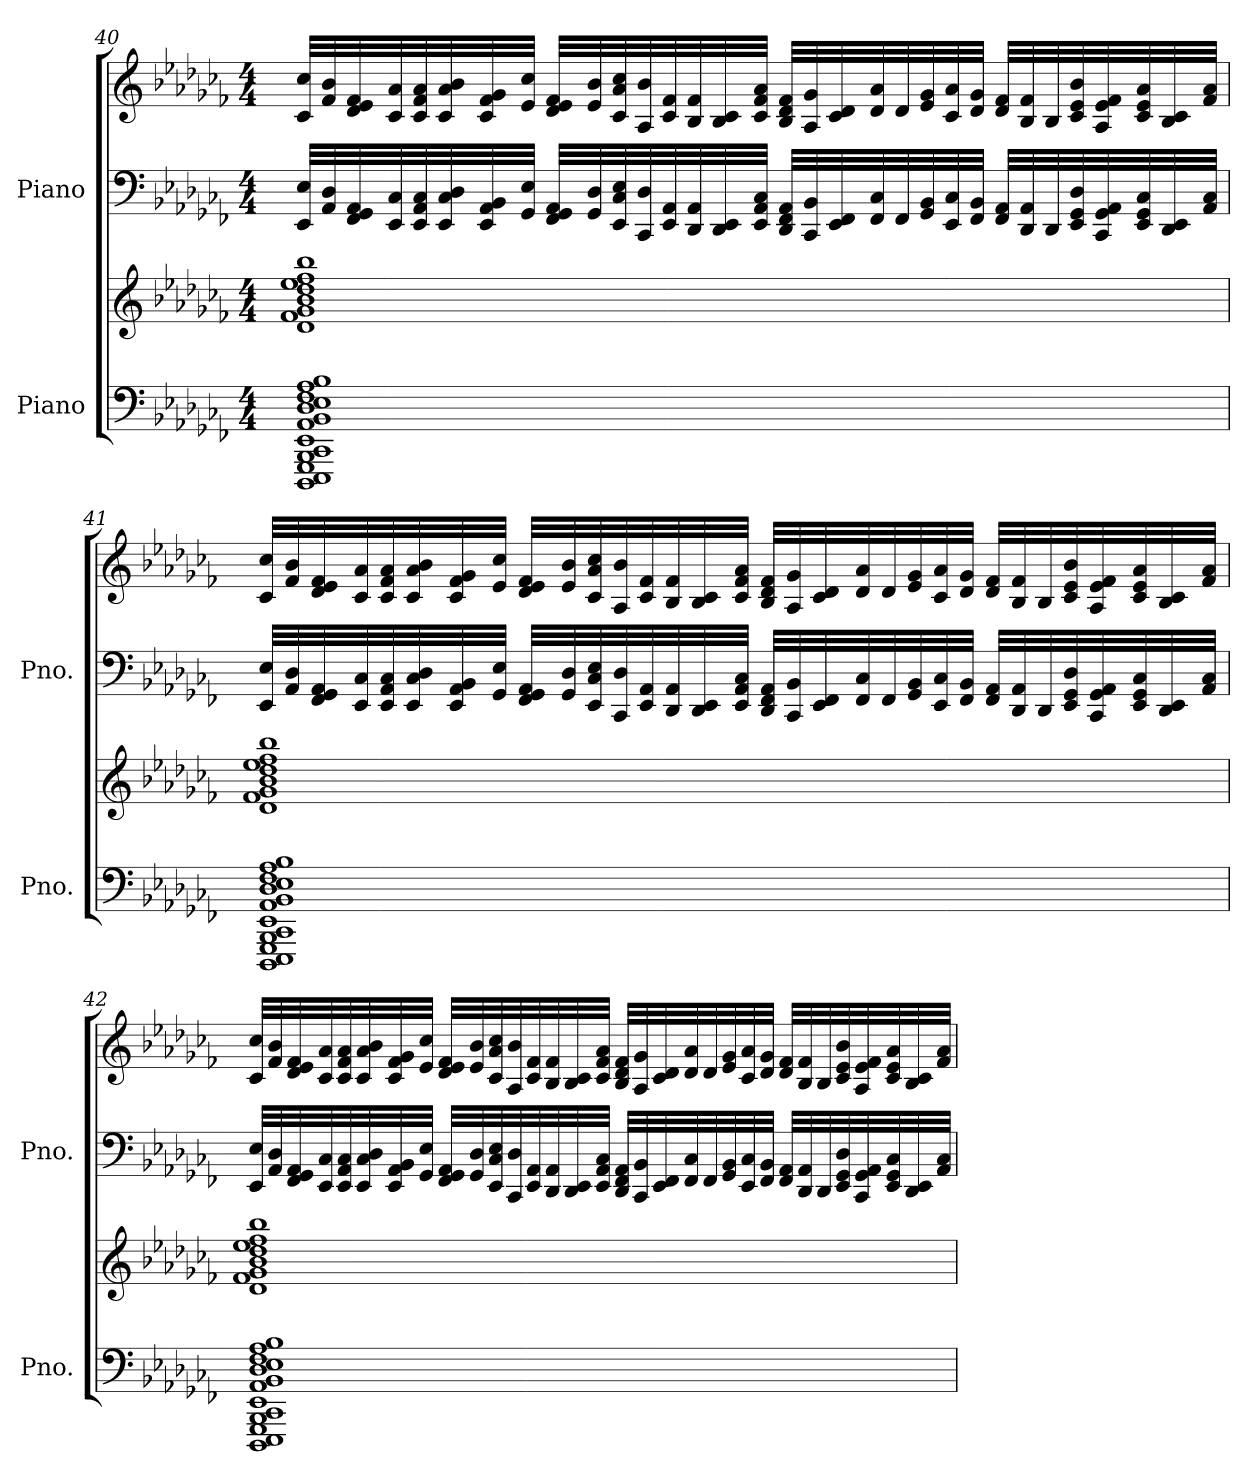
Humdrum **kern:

**kern	**kern	**kern	**kern
*part2	*part2	*part1	*part1
*staff4	*staff3	*staff2	*staff1
*I"Piano	*	*I"Piano	*
*I'Pno.	*	*I'Pno.	*
!!LO:LB:g=z
*clefF4	*clefG2	*clefF4	*clefG2
*ITrd14c24	*ITrd14c24	*ITrd-21c-36	*ITrd-21c-36
*k[b-e-a-d-g-c-f-]	*k[b-e-a-d-g-c-f-]	*k[b-e-a-d-g-c-f-]	*k[b-e-a-d-g-c-f-]
*M4/4	*M4/4	*M4/4	*M4/4
=40	=40	=40	=40
1DDDDD- 1EEEEE- 1GGGGG- 1BBBBB- 1CCCC- 1EEEE- 1AAAA- 1BBBB- 1DDD- 1EEE- 1FFF- 1AAA- 1BBB-	1DD- 1FF- 1GG- 1BB- 1D- 1E- 1F- 1B-	32ee-/ 32eee-/LLL	32cccc-/ 32ccccc-/LLL
.	.	32aa-/ 32ddd-/	32ffff-/ 32bbbb-/
.	.	32ff-/ 32gg-/ 32aa-/	32dddd-/ 32eeee-/ 32ffff-/
.	.	32ee-/ 32ccc-/	32cccc-/ 32aaaa-/
.	.	32ee-/ 32aa-/ 32ccc-/	32cccc-/ 32ffff-/ 32aaaa-/
.	.	32ee-/ 32ccc-/ 32ddd-/	32cccc-/ 32aaaa-/ 32bbbb-/
.	.	32ee-/ 32aa-/ 32bb-/	32cccc-/ 32ffff-/ 32gggg-/
.	.	32gg-/ 32eee-/JJJ	32eeee-/ 32ccccc-/JJJ
.	.	32ff-/ 32gg-/ 32aa-/LLL	32dddd-/ 32eeee-/ 32ffff-/LLL
.	.	32gg-/ 32ddd-/	32eeee-/ 32bbbb-/
.	.	32ee-/ 32ccc-/ 32eee-/	32cccc-/ 32aaaa-/ 32ccccc-/
.	.	32cc-/ 32ddd-/	32aaa-/ 32bbbb-/
.	.	32ee-/ 32aa-/	32cccc-/ 32ffff-/
.	.	32dd-/ 32aa-/	32bbb-/ 32ffff-/
.	.	32dd-/ 32ee-/	32bbb-/ 32cccc-/
.	.	32ee-/ 32aa-/ 32ccc-/JJJ	32cccc-/ 32ffff-/ 32aaaa-/JJJ
.	.	32dd-/ 32ff-/ 32aa-/LLL	32bbb-/ 32dddd-/ 32ffff-/LLL
.	.	32cc-/ 32bb-/	32aaa-/ 32gggg-/
.	.	32ee-/ 32ff-/	32cccc-/ 32dddd-/
.	.	32ff-/ 32ccc-/	32dddd-/ 32aaaa-/
.	.	32ff-/	32dddd-/
.	.	32gg-/ 32bb-/	32eeee-/ 32gggg-/
.	.	32ee-/ 32ccc-/	32cccc-/ 32aaaa-/
.	.	32ff-/ 32bb-/JJJ	32dddd-/ 32gggg-/JJJ
.	.	32ff-/ 32aa-/LLL	32dddd-/ 32ffff-/LLL
.	.	32dd-/ 32aa-/	32bbb-/ 32ffff-/
.	.	32dd-/	32bbb-/
.	.	32ee-/ 32gg-/ 32ddd-/	32cccc-/ 32eeee-/ 32bbbb-/
.	.	32cc-/ 32gg-/ 32aa-/	32aaa-/ 32eeee-/ 32ffff-/
.	.	32ee-/ 32gg-/ 32ccc-/	32cccc-/ 32eeee-/ 32aaaa-/
.	.	32dd-/ 32ee-/	32bbb-/ 32cccc-/
.	.	32aa-/ 32ccc-/JJJ	32ffff-/ 32aaaa-/JJJ
!!LO:LB:g=z
=41	=41	=41	=41
1DDDDD- 1EEEEE- 1GGGGG- 1BBBBB- 1CCCC- 1EEEE- 1AAAA- 1BBBB- 1DDD- 1EEE- 1FFF- 1AAA- 1BBB-	1DD- 1FF- 1GG- 1BB- 1D- 1E- 1F- 1B-	32ee-/ 32eee-/LLL	32cccc-/ 32ccccc-/LLL
.	.	32aa-/ 32ddd-/	32ffff-/ 32bbbb-/
.	.	32ff-/ 32gg-/ 32aa-/	32dddd-/ 32eeee-/ 32ffff-/
.	.	32ee-/ 32ccc-/	32cccc-/ 32aaaa-/
.	.	32ee-/ 32aa-/ 32ccc-/	32cccc-/ 32ffff-/ 32aaaa-/
.	.	32ee-/ 32ccc-/ 32ddd-/	32cccc-/ 32aaaa-/ 32bbbb-/
.	.	32ee-/ 32aa-/ 32bb-/	32cccc-/ 32ffff-/ 32gggg-/
.	.	32gg-/ 32eee-/JJJ	32eeee-/ 32ccccc-/JJJ
.	.	32ff-/ 32gg-/ 32aa-/LLL	32dddd-/ 32eeee-/ 32ffff-/LLL
.	.	32gg-/ 32ddd-/	32eeee-/ 32bbbb-/
.	.	32ee-/ 32ccc-/ 32eee-/	32cccc-/ 32aaaa-/ 32ccccc-/
.	.	32cc-/ 32ddd-/	32aaa-/ 32bbbb-/
.	.	32ee-/ 32aa-/	32cccc-/ 32ffff-/
.	.	32dd-/ 32aa-/	32bbb-/ 32ffff-/
.	.	32dd-/ 32ee-/	32bbb-/ 32cccc-/
.	.	32ee-/ 32aa-/ 32ccc-/JJJ	32cccc-/ 32ffff-/ 32aaaa-/JJJ
.	.	32dd-/ 32ff-/ 32aa-/LLL	32bbb-/ 32dddd-/ 32ffff-/LLL
.	.	32cc-/ 32bb-/	32aaa-/ 32gggg-/
.	.	32ee-/ 32ff-/	32cccc-/ 32dddd-/
.	.	32ff-/ 32ccc-/	32dddd-/ 32aaaa-/
.	.	32ff-/	32dddd-/
.	.	32gg-/ 32bb-/	32eeee-/ 32gggg-/
.	.	32ee-/ 32ccc-/	32cccc-/ 32aaaa-/
.	.	32ff-/ 32bb-/JJJ	32dddd-/ 32gggg-/JJJ
.	.	32ff-/ 32aa-/LLL	32dddd-/ 32ffff-/LLL
.	.	32dd-/ 32aa-/	32bbb-/ 32ffff-/
.	.	32dd-/	32bbb-/
.	.	32ee-/ 32gg-/ 32ddd-/	32cccc-/ 32eeee-/ 32bbbb-/
.	.	32cc-/ 32gg-/ 32aa-/	32aaa-/ 32eeee-/ 32ffff-/
.	.	32ee-/ 32gg-/ 32ccc-/	32cccc-/ 32eeee-/ 32aaaa-/
.	.	32dd-/ 32ee-/	32bbb-/ 32cccc-/
.	.	32aa-/ 32ccc-/JJJ	32ffff-/ 32aaaa-/JJJ
!!LO:PB:g=z
=42	=42	=42	=42
1DDDDD- 1EEEEE- 1GGGGG- 1BBBBB- 1CCCC- 1EEEE- 1AAAA- 1BBBB- 1DDD- 1EEE- 1FFF- 1AAA- 1BBB-	1DD- 1FF- 1GG- 1BB- 1D- 1E- 1F- 1B-	32ee-/ 32eee-/LLL	32cccc-/ 32ccccc-/LLL
.	.	32aa-/ 32ddd-/	32ffff-/ 32bbbb-/
.	.	32ff-/ 32gg-/ 32aa-/	32dddd-/ 32eeee-/ 32ffff-/
.	.	32ee-/ 32ccc-/	32cccc-/ 32aaaa-/
.	.	32ee-/ 32aa-/ 32ccc-/	32cccc-/ 32ffff-/ 32aaaa-/
.	.	32ee-/ 32ccc-/ 32ddd-/	32cccc-/ 32aaaa-/ 32bbbb-/
.	.	32ee-/ 32aa-/ 32bb-/	32cccc-/ 32ffff-/ 32gggg-/
.	.	32gg-/ 32eee-/JJJ	32eeee-/ 32ccccc-/JJJ
.	.	32ff-/ 32gg-/ 32aa-/LLL	32dddd-/ 32eeee-/ 32ffff-/LLL
.	.	32gg-/ 32ddd-/	32eeee-/ 32bbbb-/
.	.	32ee-/ 32ccc-/ 32eee-/	32cccc-/ 32aaaa-/ 32ccccc-/
.	.	32cc-/ 32ddd-/	32aaa-/ 32bbbb-/
.	.	32ee-/ 32aa-/	32cccc-/ 32ffff-/
.	.	32dd-/ 32aa-/	32bbb-/ 32ffff-/
.	.	32dd-/ 32ee-/	32bbb-/ 32cccc-/
.	.	32ee-/ 32aa-/ 32ccc-/JJJ	32cccc-/ 32ffff-/ 32aaaa-/JJJ
.	.	32dd-/ 32ff-/ 32aa-/LLL	32bbb-/ 32dddd-/ 32ffff-/LLL
.	.	32cc-/ 32bb-/	32aaa-/ 32gggg-/
.	.	32ee-/ 32ff-/	32cccc-/ 32dddd-/
.	.	32ff-/ 32ccc-/	32dddd-/ 32aaaa-/
.	.	32ff-/	32dddd-/
.	.	32gg-/ 32bb-/	32eeee-/ 32gggg-/
.	.	32ee-/ 32ccc-/	32cccc-/ 32aaaa-/
.	.	32ff-/ 32bb-/JJJ	32dddd-/ 32gggg-/JJJ
.	.	32ff-/ 32aa-/LLL	32dddd-/ 32ffff-/LLL
.	.	32dd-/ 32aa-/	32bbb-/ 32ffff-/
.	.	32dd-/	32bbb-/
.	.	32ee-/ 32gg-/ 32ddd-/	32cccc-/ 32eeee-/ 32bbbb-/
.	.	32cc-/ 32gg-/ 32aa-/	32aaa-/ 32eeee-/ 32ffff-/
.	.	32ee-/ 32gg-/ 32ccc-/	32cccc-/ 32eeee-/ 32aaaa-/
.	.	32dd-/ 32ee-/	32bbb-/ 32cccc-/
.	.	32aa-/ 32ccc-/JJJ	32ffff-/ 32aaaa-/JJJ
=	=	=	=
*-	*-	*-	*-
